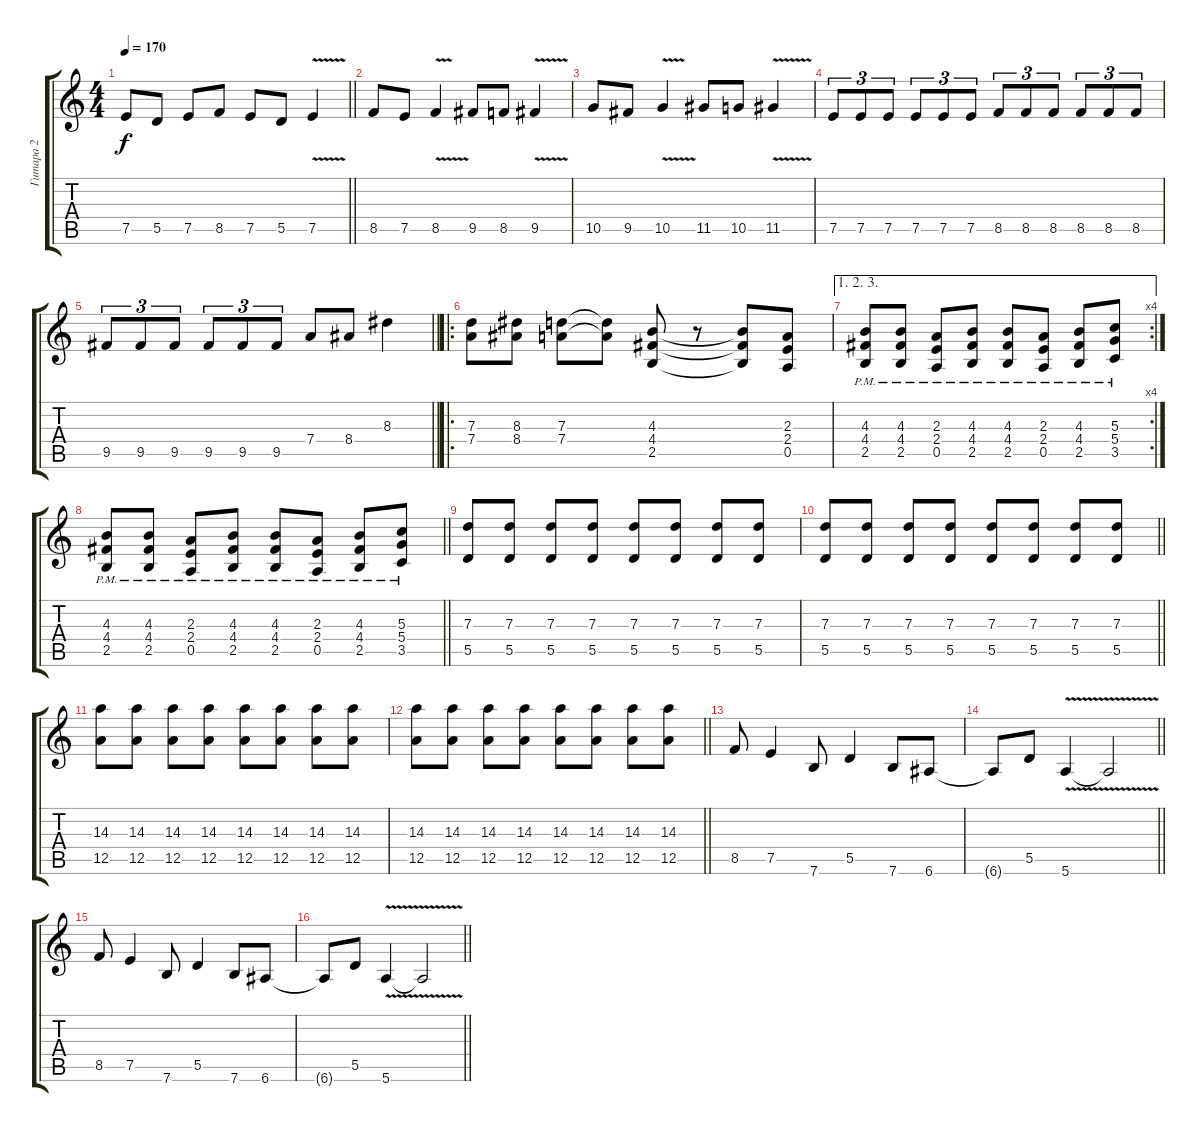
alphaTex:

\track ("Гитара 2" "Гитара 2") {instrument overdrivenguitar}
\staff {score tabs}
\tuning (E4 B3 G3 D3 A2 E2) {hide}
\ts (4 4)
\tempo 170
\clef g2
\barLineRight lightlight
\ks c
7.5.8{dy f} 5.5.8 7.5.8 8.5.8 7.5.8 5.5.8 7.5{v}.4 |
8.5.8 7.5.8 8.5{v}.4 9.5.8 8.5.8 9.5{v}.4 |
10.5.8 9.5.8 10.5{v}.4 11.5.8 10.5.8 11.5{v}.4 |
7.5.8{tu (3 2)} 7.5.8{tu (3 2)} 7.5.8{tu (3 2)} 7.5.8{tu (3 2)} 7.5.8{tu (3 2)} 7.5.8{tu (3 2)} 8.5.8{tu (3 2)} 8.5.8{tu (3 2)} 8.5.8{tu (3 2)} 8.5.8{tu (3 2)} 8.5.8{tu (3 2)} 8.5.8{tu (3 2)} |
\barLineRight lightlight
9.5.8{tu (3 2)} 9.5.8{tu (3 2)} 9.5.8{tu (3 2)} 9.5.8{tu (3 2)} 9.5.8{tu (3 2)} 9.5.8{tu (3 2)} 7.4.8 8.4.8 8.3.4 |
\ro
(7.3 7.4).8 (8.3 8.4).8 (7.3 7.4).8 (7.3{t} 7.4{t}).8 (4.3 4.4 2.5).8 r.8 (4.3{t} 4.4{t} 2.5{t}).8 (2.3 2.4 0.5).8 |
\ae (1 2 3)
\rc 4
(4.3 4.4 2.5{pm}).8 (4.3 4.4 2.5{pm}).8 (2.3{pm} 2.4 0.5).8 (4.3 4.4 2.5{pm}).8 (4.3 4.4 2.5{pm}).8 (2.3{pm} 2.4 0.5).8 (4.3{pm} 4.4 2.5).8 (5.3{pm} 5.4 3.5).8 |
\barLineRight lightlight
(4.3 4.4 2.5{pm}).8 (4.3 4.4 2.5{pm}).8 (2.3{pm} 2.4 0.5).8 (4.3 4.4 2.5{pm}).8 (4.3 4.4 2.5{pm}).8 (2.3{pm} 2.4 0.5).8 (4.3{pm} 4.4 2.5).8 (5.3{pm} 5.4 3.5).8 |
(7.3 5.5).8 (7.3 5.5).8 (7.3 5.5).8 (7.3 5.5).8 (7.3 5.5).8 (7.3 5.5).8 (7.3 5.5).8 (7.3 5.5).8 |
\barLineRight lightlight
(7.3 5.5).8 (7.3 5.5).8 (7.3 5.5).8 (7.3 5.5).8 (7.3 5.5).8 (7.3 5.5).8 (7.3 5.5).8 (7.3 5.5).8 |
(14.3 12.5).8 (14.3 12.5).8 (14.3 12.5).8 (14.3 12.5).8 (14.3 12.5).8 (14.3 12.5).8 (14.3 12.5).8 (14.3 12.5).8 |
\barLineRight lightlight
(14.3 12.5).8 (14.3 12.5).8 (14.3 12.5).8 (14.3 12.5).8 (14.3 12.5).8 (14.3 12.5).8 (14.3 12.5).8 (14.3 12.5).8 |
8.5.8 7.5.4 7.6.8 5.5.4 7.6.8 6.6.8 |
\barLineRight lightlight
6.6{t}.8 5.5.8 5.6{v}.4 5.6{t}.2 |
8.5.8 7.5.4 7.6.8 5.5.4 7.6.8 6.6.8 |
\barLineRight lightlight
6.6{t}.8 5.5.8 5.6{v}.4 5.6{t}.2
